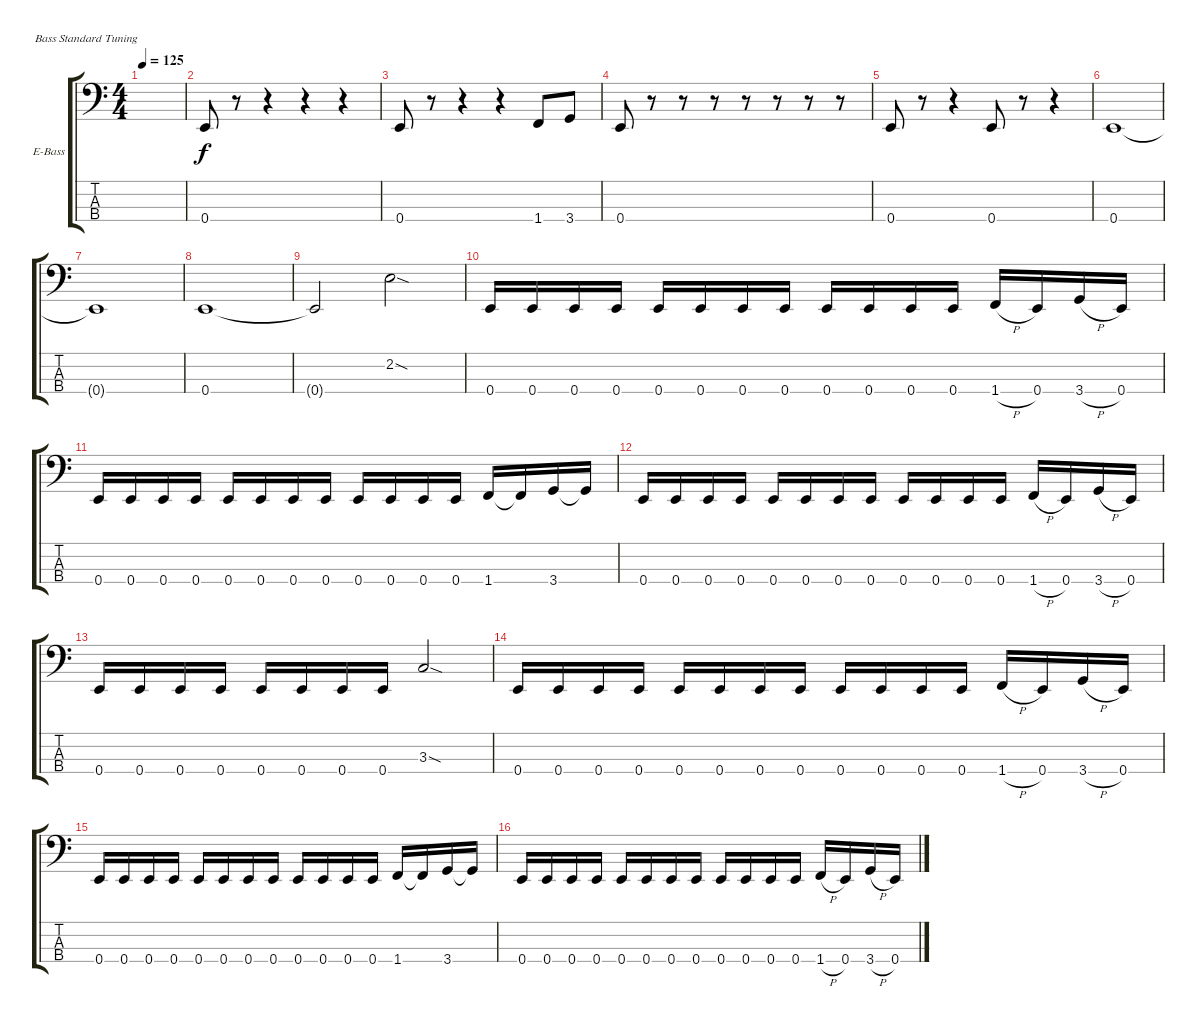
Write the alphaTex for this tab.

\defaultSystemsLayout 4
\bracketExtendMode groupsimilarinstruments
\firstSystemTrackNameOrientation horizontal
\otherSystemsTrackNameOrientation horizontal
\track ("Jason James" "E-Bass") {instrument electricbassfinger}
\staff {score tabs}
\tuning (G2 D2 A1 E1)
\ts (4 4)
\tempo 125
\clef f4
\scale
0.487395
\ks c
|
\scale
0.256303 0.4.8 r.8 r.4 r.4 r.4 |
\scale
0.256303 0.4.8 r.8 r.4 r.4 1.4.8 3.4.8 |
\scale
0.333333 0.4.8 r.8 r.8 r.8 r.8 r.8 r.8 r.8 |
\scale
0.333333 0.4.8 r.8 r.4 0.4.8 r.8 r.4 |
\scale
0.333333 0.4.1 |
\scale
0.333333 0.4{t}.1 |
\scale
0.333333 0.4.1 |
\scale
0.333333 0.4{t}.2 2.2{sod}.2 |
\scale
0.333333 0.4.16 0.4.16 0.4.16 0.4.16 0.4.16 0.4.16 0.4.16 0.4.16 0.4.16 0.4.16 0.4.16 0.4.16 1.4{h}.16 0.4.16 3.4{h}.16 0.4.16 |
\scale
0.333333 0.4.16 0.4.16 0.4.16 0.4.16 0.4.16 0.4.16 0.4.16 0.4.16 0.4.16 0.4.16 0.4.16 0.4.16 1.4.16 1.4{t}.16 3.4.16 3.4{t}.16 |
\scale
0.333333 0.4.16 0.4.16 0.4.16 0.4.16 0.4.16 0.4.16 0.4.16 0.4.16 0.4.16 0.4.16 0.4.16 0.4.16 1.4{h}.16 0.4.16 3.4{h}.16 0.4.16 |
\scale
0.333333 0.4.16 0.4.16 0.4.16 0.4.16 0.4.16 0.4.16 0.4.16 0.4.16 3.3{sod}.2 |
\scale
0.333333 0.4.16 0.4.16 0.4.16 0.4.16 0.4.16 0.4.16 0.4.16 0.4.16 0.4.16 0.4.16 0.4.16 0.4.16 1.4{h}.16 0.4.16 3.4{h}.16 0.4.16 |
\scale
0.333333 0.4.16 0.4.16 0.4.16 0.4.16 0.4.16 0.4.16 0.4.16 0.4.16 0.4.16 0.4.16 0.4.16 0.4.16 1.4.16 1.4{t}.16 3.4.16 3.4{t}.16 |
\scale
0.333333 0.4.16 0.4.16 0.4.16 0.4.16 0.4.16 0.4.16 0.4.16 0.4.16 0.4.16 0.4.16 0.4.16 0.4.16 1.4{h}.16 0.4.16 3.4{h}.16 0.4.16
